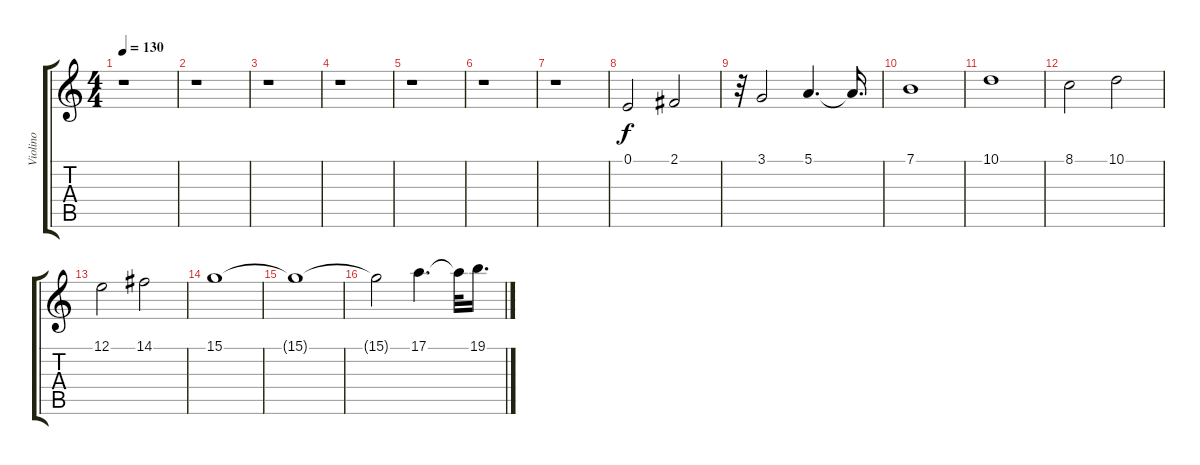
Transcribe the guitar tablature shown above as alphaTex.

\track ("Violino" "Violino") {instrument violin}
\staff {score tabs}
\tuning (E4 B3 G3 D3 A2 E2) {hide}
\ts (4 4)
\tempo 130
\clef g2
\ks c
r.1{dy f} |
r.1 |
r.1 |
r.1 |
r.1 |
r.1 |
r.1 |
0.1.2{volume 12} 2.1.2 |
r.32 3.1.2 5.1.4{d} 5.1{t}.16{d} |
7.1.1 |
10.1.1 |
8.1.2 10.1.2 |
12.1.2 14.1.2 |
15.1.1 |
15.1{t}.1 |
15.1{t}.2 17.1.4{d} 17.1{t}.32 19.1.16{d}
